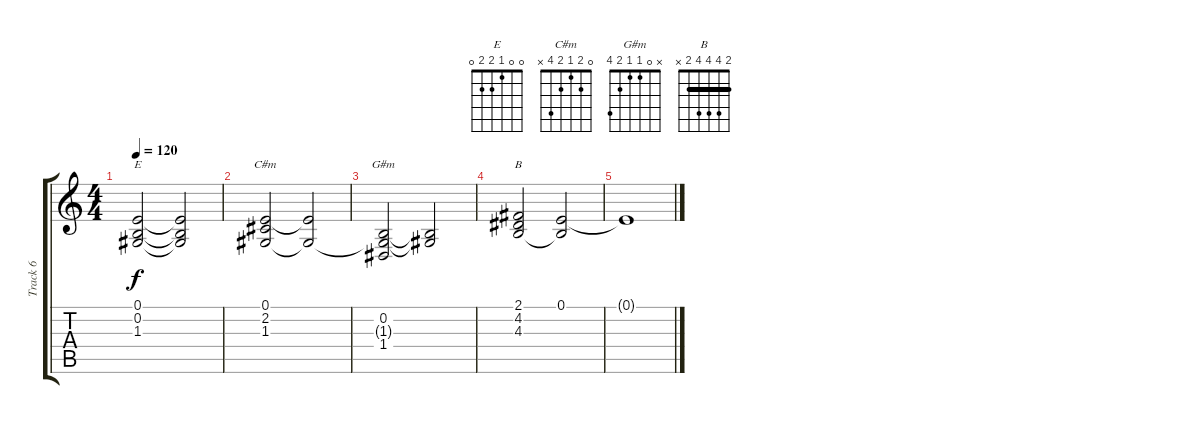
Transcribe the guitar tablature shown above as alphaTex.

\track ("Track 6" "Track 6") {instrument acousticgrandpiano}
\staff {score tabs}
\tuning (E4 B3 G3 D3 A2 E2) {hide}
\chord ("E" 0 0 1 2 2 0)
\chord ("C#m" 0 2 1 2 4 x)
\chord ("G#m" x 0 1 1 2 4)
\chord ("B" 2 4 4 4 2 x) {barre 2}
\ts (4 4)
\tempo 120
\clef g2
\ks c
(0.1{t} 0.2{t} 1.3{t}).2{ch "E" dy f} (0.1{t} 0.2{t} 1.3{t}).2 |
(0.1 2.2 1.3).2{ch "C#m"} (0.1{t} 1.3{t}).2 |
(0.2 1.3{t} 1.4).2{ch "G#m"} (0.2{t} 1.3{t}).2 |
(2.1 4.2 4.3).2{ch "B"} (0.1 4.3{t}).2 |
0.1{t}.1
